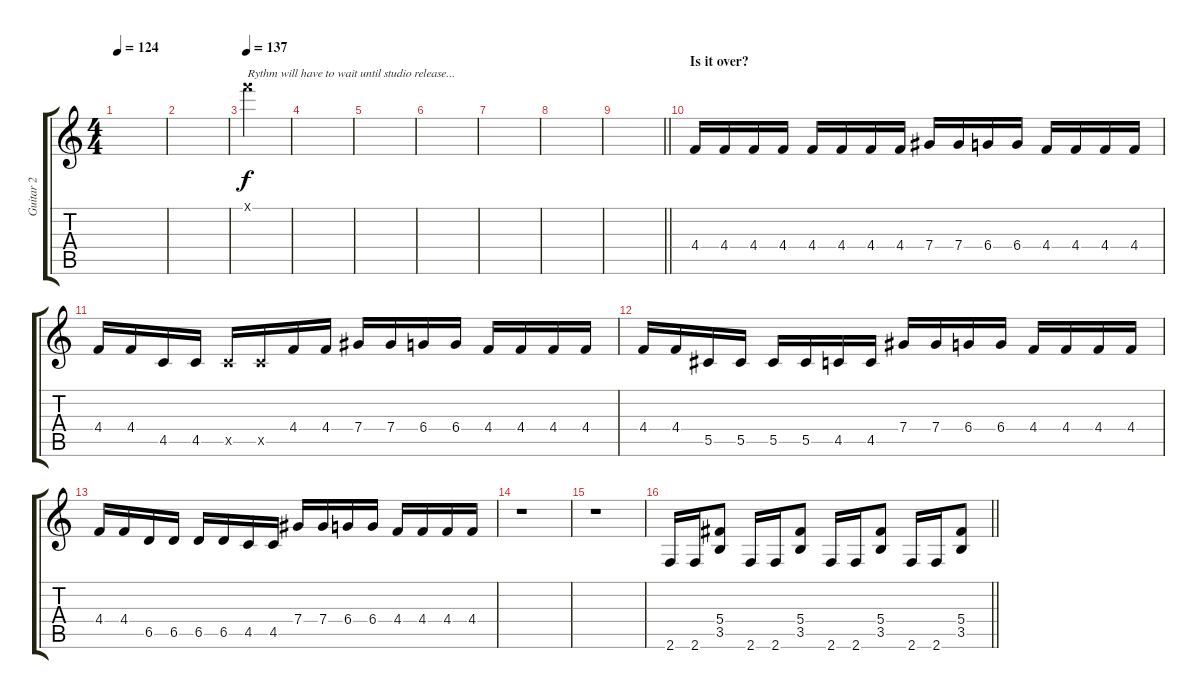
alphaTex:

\track ("Guitar 2" "Guitar 2") {instrument distortionguitar}
\staff {score tabs}
\tuning (Eb4 Bb3 Gb3 Db3 Ab2 Eb2) {hide}
\ts (4 4)
\tempo 124
\clef g2
\ks c
|
|
\tempo 137
14.1{x}.4{txt "Rythm will have to wait until studio release..."} |
|
|
|
|
|
\barLineRight lightlight
|
\section ("" "Is it over?")
4.4.16 4.4.16 4.4.16 4.4.16 4.4.16 4.4.16 4.4.16 4.4.16 7.4.16 7.4.16 6.4.16 6.4.16 4.4.16 4.4.16 4.4.16 4.4.16 |
4.4.16 4.4.16 4.5.16 4.5.16 4.5{x}.16 4.5{x}.16 4.4.16 4.4.16 7.4.16 7.4.16 6.4.16 6.4.16 4.4.16 4.4.16 4.4.16 4.4.16 |
4.4.16 4.4.16 5.5.16 5.5.16 5.5.16 5.5.16 4.5.16 4.5.16 7.4.16 7.4.16 6.4.16 6.4.16 4.4.16 4.4.16 4.4.16 4.4.16 |
4.4.16 4.4.16 6.5.16 6.5.16 6.5.16 6.5.16 4.5.16 4.5.16 7.4.16 7.4.16 6.4.16 6.4.16 4.4.16 4.4.16 4.4.16 4.4.16 |
r.1 |
r.1 |
\barLineRight lightlight
2.6.16 2.6.16 (5.4 3.5).8 2.6.16 2.6.16 (5.4 3.5).8 2.6.16 2.6.16 (5.4 3.5).8 2.6.16 2.6.16 (5.4 3.5).8
